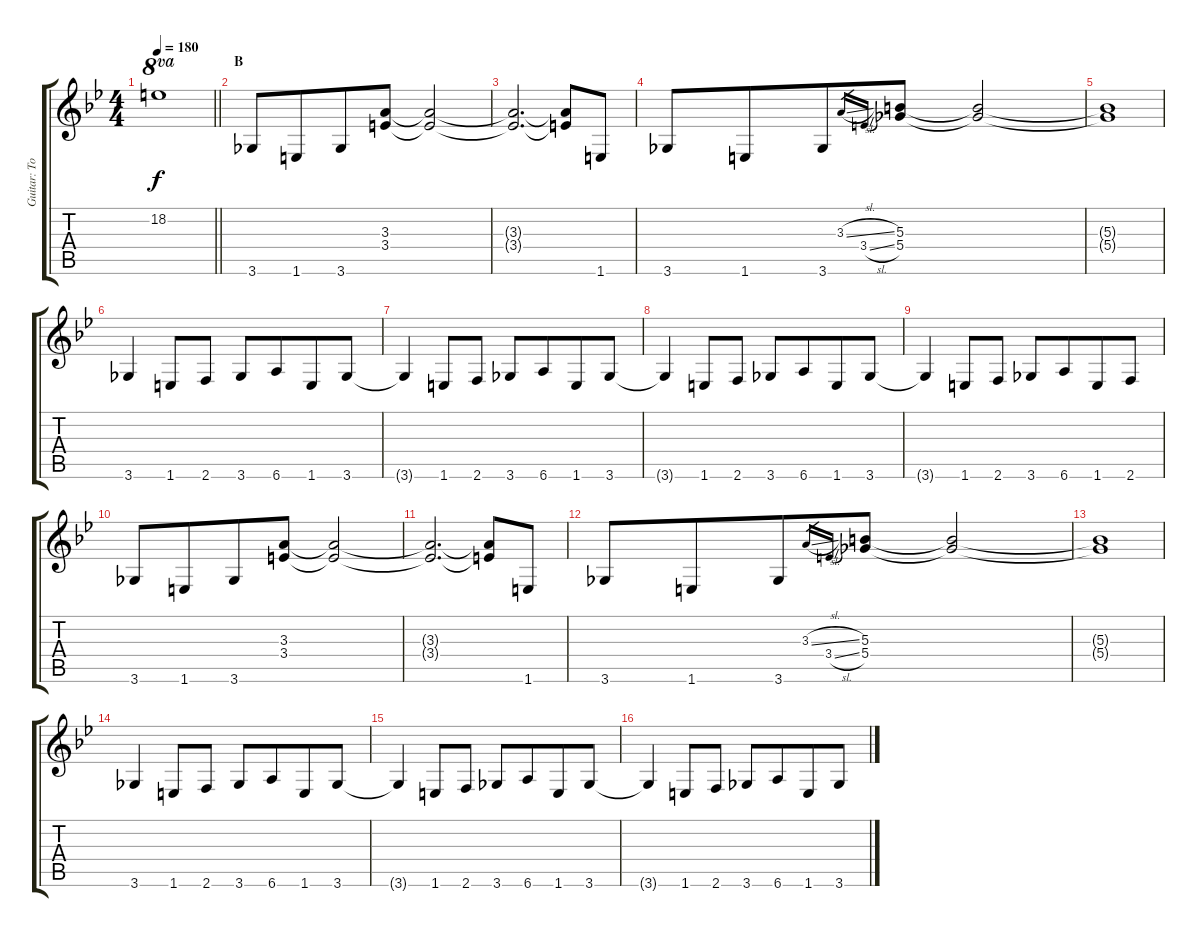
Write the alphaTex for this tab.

\track ("Guitar: Tony" "Guitar: To") {instrument overdrivenguitar}
\staff {score tabs}
\tuning (Eb4 Bb3 Gb3 Db3 Ab2 Eb2) {hide}
\ts (4 4)
\tempo 180
\clef g2
\barLineRight lightlight
\ks bb
18.2{t}.1{ot 8va dy f} |
\section ("" "B")
3.6.8 1.6.8{beam merge} 3.6.8 (3.3 3.4).8 (3.3{t} 3.4{t}).2 |
(3.3{t} 3.4{t}).2{d} (3.3{t} 3.4{t}).8 1.6.8 |
3.6.8 1.6.8{beam merge} 3.6.8 3.3{sl}.16{gr} 3.4{sl}.16{gr} (5.3 5.4).8 (5.3{t} 5.4{t}).2 |
(5.3{t} 5.4{t}).1 |
3.6.4 1.6.8 2.6.8 3.6.8 6.6.8{beam merge} 1.6.8 3.6.8 |
3.6{t}.4 1.6.8 2.6.8 3.6.8 6.6.8{beam merge} 1.6.8 3.6.8 |
3.6{t}.4 1.6.8 2.6.8 3.6.8 6.6.8{beam merge} 1.6.8 3.6.8 |
3.6{t}.4 1.6.8 2.6.8 3.6.8 6.6.8{beam merge} 1.6.8 2.6.8 |
3.6.8 1.6.8{beam merge} 3.6.8 (3.3 3.4).8 (3.3{t} 3.4{t}).2 |
(3.3{t} 3.4{t}).2{d} (3.3{t} 3.4{t}).8 1.6.8 |
3.6.8 1.6.8{beam merge} 3.6.8 3.3{sl}.16{gr} 3.4{sl}.16{gr} (5.3 5.4).8 (5.3{t} 5.4{t}).2 |
(5.3{t} 5.4{t}).1 |
3.6.4 1.6.8 2.6.8 3.6.8 6.6.8{beam merge} 1.6.8 3.6.8 |
3.6{t}.4 1.6.8 2.6.8 3.6.8 6.6.8{beam merge} 1.6.8 3.6.8 |
3.6{t}.4 1.6.8 2.6.8 3.6.8 6.6.8{beam merge} 1.6.8 3.6.8
